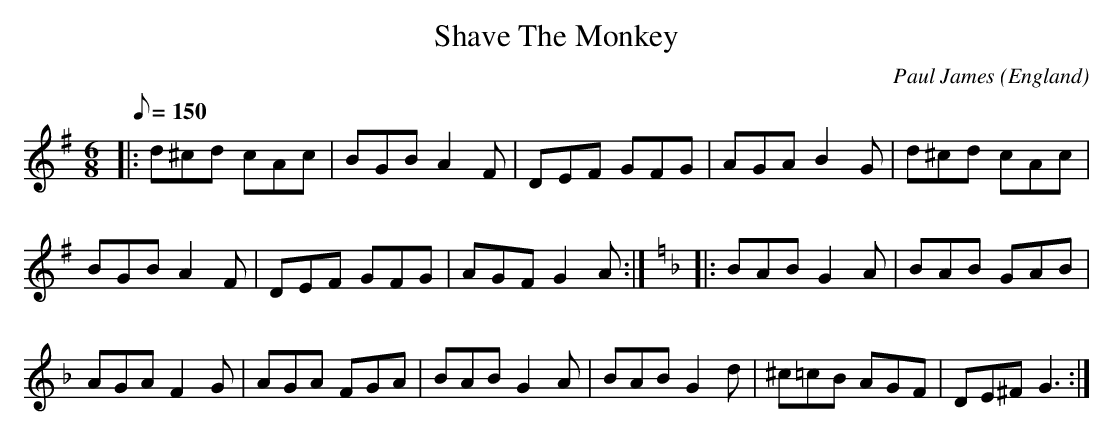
X:1
T: Shave The Monkey
C:Paul James
L:1/8
M:6/8
O:England
Q:150
K:G major
|:d^cd cAc| BGB A2 F|DEF GFG |AGA B2 G|d^cd cAc|
BGB A2 F|DEF GFG |AGF G2  A:|\
K:F
|:BAB G2A|BAB GAB|
AGA F2 G|AGA FGA|BAB G2 A| BAB G2 d|^c=cB AGF|DE^F G3:|
